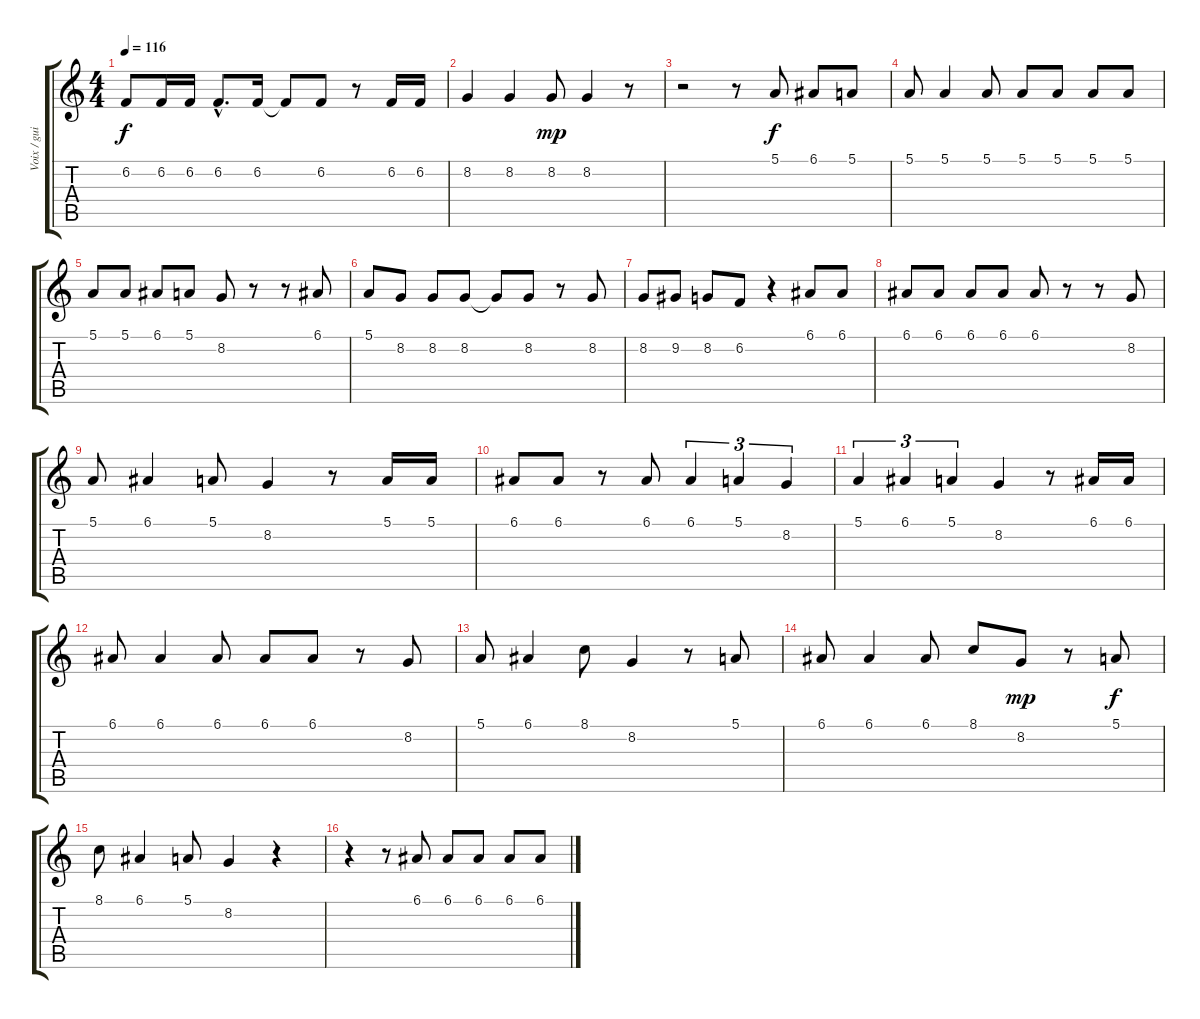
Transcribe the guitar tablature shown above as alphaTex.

\track ("Voix / guitare acoustique fin" "Voix / gui") {instrument accordion}
\staff {score tabs}
\tuning (E4 B3 G3 D3 A2 E2) {hide}
\ts (4 4)
\tempo 116
\clef g2
\ks c
6.2.8{dy f} 6.2.16 6.2.16 6.2{hac}.8{d} 6.2.16 6.2{t}.8 6.2.8 r.8 6.2.16 6.2.16 |
8.2.4 8.2.4 8.2.8{dy mp} 8.2.4 r.8 |
r.2 r.8 5.1.8{dy f} 6.1.8 5.1.8 |
5.1.8 5.1.4 5.1.8 5.1.8 5.1.8 5.1.8 5.1.8 |
5.1.8 5.1.8 6.1.8 5.1.8 8.2.8 r.8 r.8 6.1.8 |
5.1.8 8.2.8 8.2.8 8.2.8 8.2{t}.8 8.2.8 r.8 8.2.8 |
8.2.8 9.2.8 8.2.8 6.2.8 r.4 6.1.8 6.1.8 |
6.1.8 6.1.8 6.1.8 6.1.8 6.1.8 r.8 r.8 8.2.8 |
5.1.8 6.1.4 5.1.8 8.2.4 r.8 5.1.16 5.1.16 |
6.1.8 6.1.8 r.8 6.1.8 6.1.4{tu (3 2)} 5.1.4{tu (3 2)} 8.2.4{tu (3 2)} |
5.1.4{tu (3 2)} 6.1.4{tu (3 2)} 5.1.4{tu (3 2)} 8.2.4 r.8 6.1.16 6.1.16 |
6.1.8 6.1.4 6.1.8 6.1.8 6.1.8 r.8 8.2.8 |
5.1.8 6.1.4 8.1.8 8.2.4 r.8 5.1.8 |
6.1.8 6.1.4 6.1.8 8.1.8 8.2.8{dy mp} r.8 5.1.8{dy f} |
8.1.8 6.1.4 5.1.8 8.2.4 r.4 |
r.4 r.8 6.1.8 6.1.8 6.1.8 6.1.8 6.1.8
